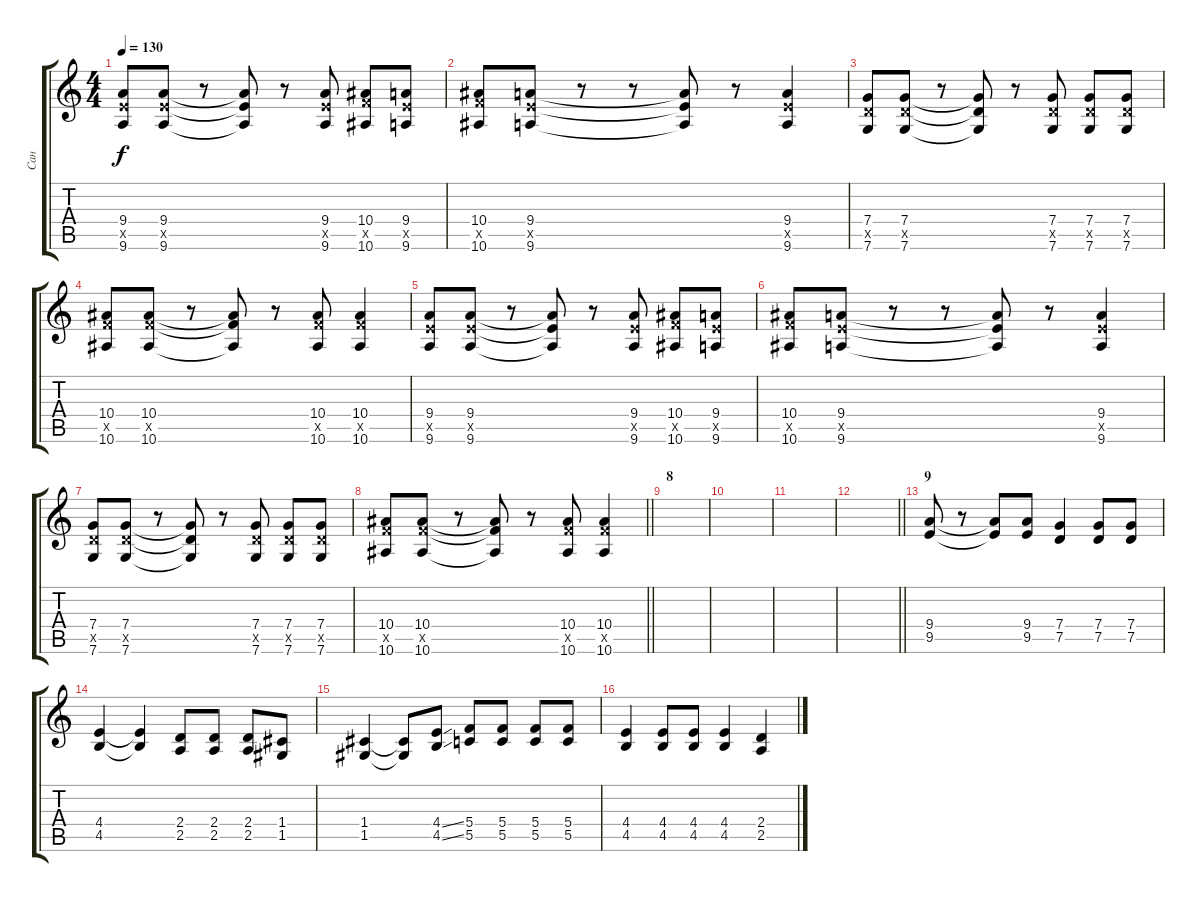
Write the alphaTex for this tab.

\track ("Сан" "Сан") {instrument distortionguitar}
\staff {score tabs}
\tuning (D4 A3 F3 C3 G2 C2) {hide}
\ts (4 4)
\tempo 130
\clef g2
\ks c
(9.4 9.5{x} 9.6).8{dy f} (9.4 9.5{x} 9.6).8 r.8 (9.4{t} 9.5{t} 9.6{t}).8 r.8 (9.4 9.5{x} 9.6).8 (10.4 10.5{x} 10.6).8 (9.4 9.5{x} 9.6).8 |
(10.4 10.5{x} 10.6).8 (9.4 9.5{x} 9.6).8 r.8 r.8 (9.4{t} 9.5{t} 9.6{t}).8 r.8 (9.4 9.5{x} 9.6).4 |
(7.4 7.5{x} 7.6).8 (7.4 7.5{x} 7.6).8 r.8 (7.4{t} 7.5{t} 7.6{t}).8 r.8 (7.4 7.5{x} 7.6).8 (7.4 7.5{x} 7.6).8 (7.4 7.5{x} 7.6).8 |
(10.4 10.5{x} 10.6).8 (10.4 10.5{x} 10.6).8 r.8 (10.4{t} 10.5{t} 10.6{t}).8 r.8 (10.4 10.5{x} 10.6).8 (10.4 10.5{x} 10.6).4 |
(9.4 9.5{x} 9.6).8 (9.4 9.5{x} 9.6).8 r.8 (9.4{t} 9.5{t} 9.6{t}).8 r.8 (9.4 9.5{x} 9.6).8 (10.4 10.5{x} 10.6).8 (9.4 9.5{x} 9.6).8 |
(10.4 10.5{x} 10.6).8 (9.4 9.5{x} 9.6).8 r.8 r.8 (9.4{t} 9.5{t} 9.6{t}).8 r.8 (9.4 9.5{x} 9.6).4 |
(7.4 7.5{x} 7.6).8 (7.4 7.5{x} 7.6).8 r.8 (7.4{t} 7.5{t} 7.6{t}).8 r.8 (7.4 7.5{x} 7.6).8 (7.4 7.5{x} 7.6).8 (7.4 7.5{x} 7.6).8 |
\barLineRight lightlight
(10.4 10.5{x} 10.6).8 (10.4 10.5{x} 10.6).8 r.8 (10.4{t} 10.5{t} 10.6{t}).8 r.8 (10.4 10.5{x} 10.6).8 (10.4 10.5{x} 10.6).4 |
\section ("" "8")
|
|
|
\barLineRight lightlight
|
\section ("" "9")
(9.4 9.5).8 r.8 (9.4{t} 9.5{t}).8 (9.4 9.5).8 (7.4 7.5).4 (7.4 7.5).8 (7.4 7.5).8 |
(4.4 4.5).4 (4.4{t} 4.5{t}).4 (2.4 2.5).8 (2.4 2.5).8 (2.4 2.5).8 (1.4 1.5).8 |
(1.4 1.5).4 (1.4{t} 1.5{t}).8 (4.4{ss} 4.5{ss}).8 (5.4 5.5).8 (5.4 5.5).8 (5.4 5.5).8 (5.4 5.5).8 |
(4.4 4.5).4 (4.4 4.5).8 (4.4 4.5).8 (4.4 4.5).4 (2.4 2.5).4
